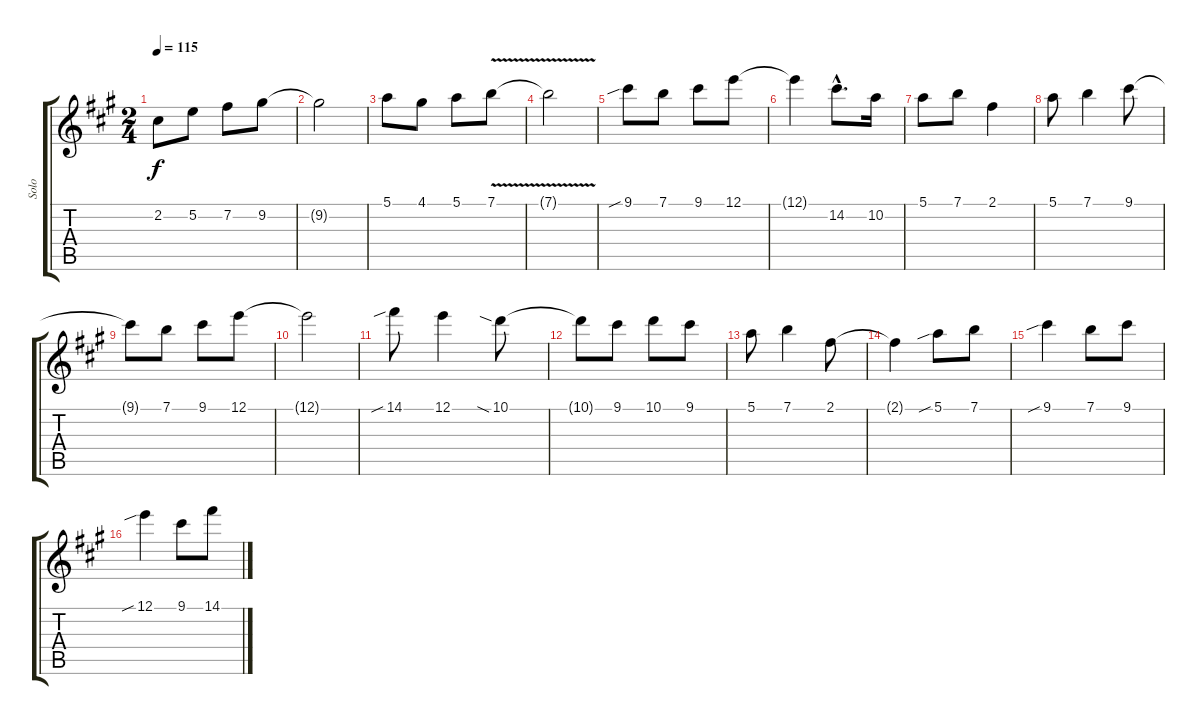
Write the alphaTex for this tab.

\track ("Solo" "Solo") {instrument distortionguitar}
\staff {score tabs}
\tuning (E4 B3 G3 D3 A2 E2) {hide}
\ts (2 4)
\tempo 115
\clef g2
\ks f#minor
2.2.8{dy f} 5.2.8 7.2.8 9.2.8 |
9.2{t}.2 |
5.1.8 4.1.8 5.1.8 7.1{v}.8 |
7.1{t}.2 |
9.1{sib}.8 7.1.8 9.1.8 12.1.8 |
12.1{t}.4 14.2{hac}.8{d} 10.2.16 |
5.1.8 7.1.8 2.1.4 |
5.1.8 7.1.4 9.1.8 |
9.1{t}.8 7.1.8 9.1.8 12.1.8 |
12.1{t}.2 |
14.1{sib}.8 12.1.4 10.1{sia}.8 |
10.1{t}.8 9.1.8 10.1.8 9.1.8 |
5.1.8 7.1.4 2.1.8 |
2.1{t}.4 5.1{sib}.8 7.1.8 |
9.1{sib}.4 7.1.8 9.1.8 |
12.1{sib}.4 9.1.8 14.1.8
